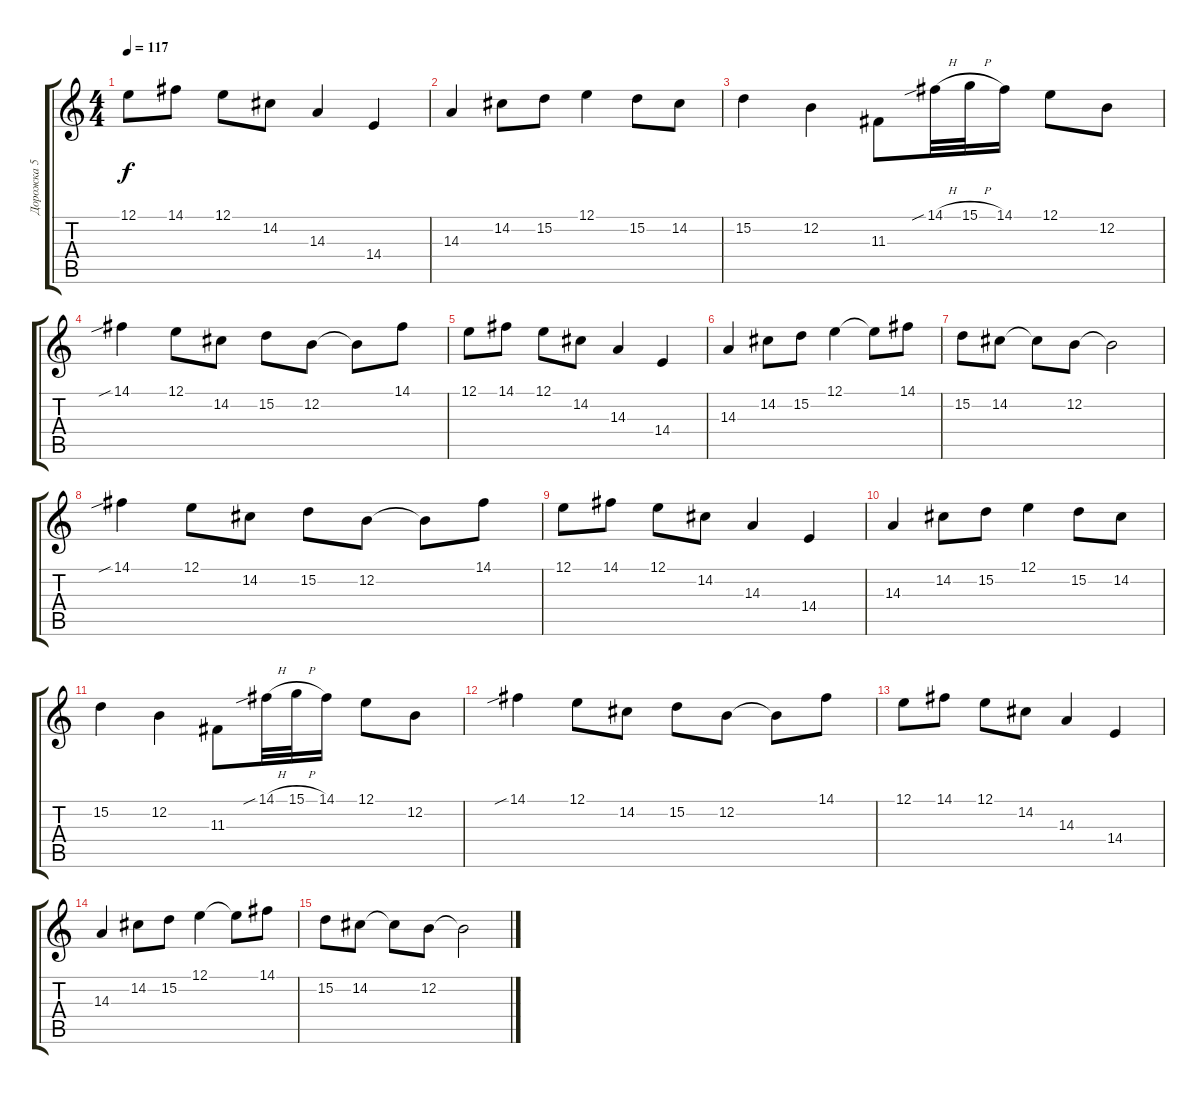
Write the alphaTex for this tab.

\track ("Дорожка 5" "Дорожка 5") {instrument lead2sawtooth}
\staff {score tabs}
\tuning (E4 B3 G3 D3 A2 E2) {hide}
\ts (4 4)
\tempo 117
\clef g2
\ks c
12.1.8{dy f} 14.1.8 12.1.8 14.2.8 14.3.4 14.4.4 |
14.3.4 14.2.8 15.2.8 12.1.4 15.2.8 14.2.8 |
15.2.4 12.2.4 11.3.8 14.1{sib h}.32 15.1{h}.32 14.1.16 12.1.8 12.2.8 |
14.1{sib}.4 12.1.8 14.2.8 15.2.8 12.2.8 12.2{t}.8 14.1.8 |
12.1.8 14.1.8 12.1.8 14.2.8 14.3.4 14.4.4 |
14.3.4 14.2.8 15.2.8 12.1.4 12.1{t}.8 14.1.8 |
15.2.8 14.2.8 14.2{t}.8 12.2.8 12.2{t}.2 |
14.1{sib}.4 12.1.8 14.2.8 15.2.8 12.2.8 12.2{t}.8 14.1.8 |
12.1.8 14.1.8 12.1.8 14.2.8 14.3.4 14.4.4 |
14.3.4 14.2.8 15.2.8 12.1.4 15.2.8 14.2.8 |
15.2.4 12.2.4 11.3.8 14.1{sib h}.32 15.1{h}.32 14.1.16 12.1.8 12.2.8 |
14.1{sib}.4 12.1.8 14.2.8 15.2.8 12.2.8 12.2{t}.8 14.1.8 |
12.1.8 14.1.8 12.1.8 14.2.8 14.3.4 14.4.4 |
14.3.4 14.2.8 15.2.8 12.1.4 12.1{t}.8 14.1.8 |
15.2.8 14.2.8 14.2{t}.8 12.2.8 12.2{t}.2
